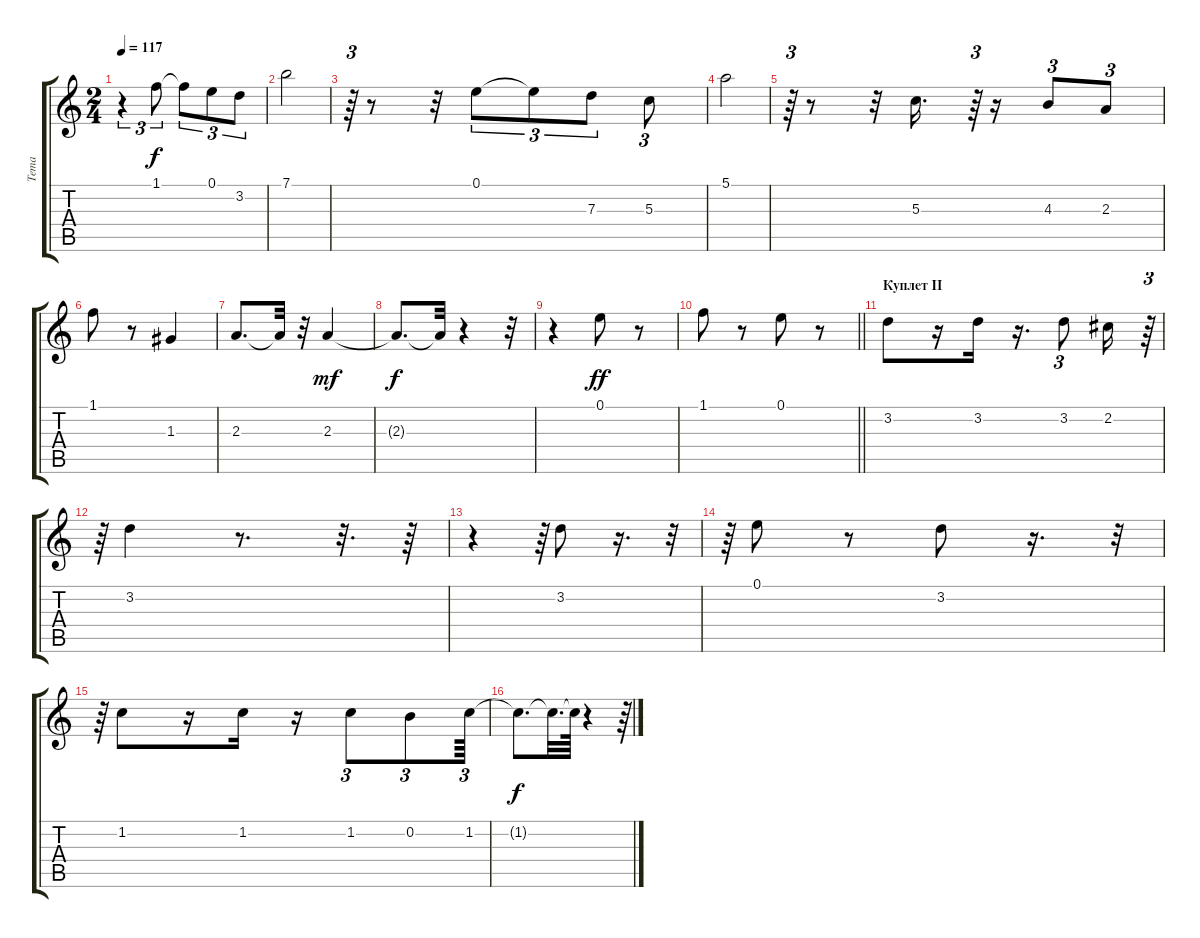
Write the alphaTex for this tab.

\track ("Tema" "Tema") {instrument electricguitarjazz}
\staff {score tabs}
\tuning (E4 B3 G3 D3 A2 E2) {hide}
\ts (2 4)
\tempo 117
\clef g2
\ks c
r.4{tu (3 2) dy f} 1.1.8{tu (3 2)} 1.1{t}.8{tu (3 2)} 0.1.8{tu (3 2)} 3.2.8{tu (3 2)} |
7.1.2 |
r.64{tu (3 2)} r.8 r.32 0.1.8{tu (3 2)} 0.1{t}.8{tu (3 2)} 7.3.8{tu (3 2)} 5.3.8{tu (3 2)} |
5.1.2 |
r.64{tu (3 2)} r.8 r.32 5.3.16{d} r.64{tu (3 2)} r.16 4.3.8{tu (3 2)} 2.3.8{tu (3 2)} |
1.1.8 r.8 1.3.4 |
2.3.8{d} 2.3{t}.32 r.32 2.3.4{dy mf} |
2.3{t}.8{d dy f} 2.3{t}.32 r.4 r.32 |
r.4 0.1.8{dy ff} r.8 |
\barLineRight lightlight
1.1.8 r.8 0.1.8 r.8 |
\section ("" "Куплет II")
3.2.8 r.16 3.2.16 r.16{d} 3.2.8{tu (3 2)} 2.2.16 r.64{tu (3 2)} |
r.64{tu (3 2)} 3.2.4 r.8{d} r.32{d} r.64 |
r.4 r.64{tu (3 2)} 3.2.8 r.16{d} r.32{tu (3 2)} |
r.64{tu (3 2)} 0.1.8 r.8 3.2.8 r.16{d} r.32{tu (3 2)} |
r.64{tu (3 2)} 1.2.8 r.16 1.2.16 r.16 1.2.8{tu (3 2)} 0.2.8{tu (3 2)} 1.2.64{tu (3 2)} |
1.2{t}.8{d dy f} 1.2{t}.32{d} 1.2{t}.64 r.4 r.64{tu (3 2)}
